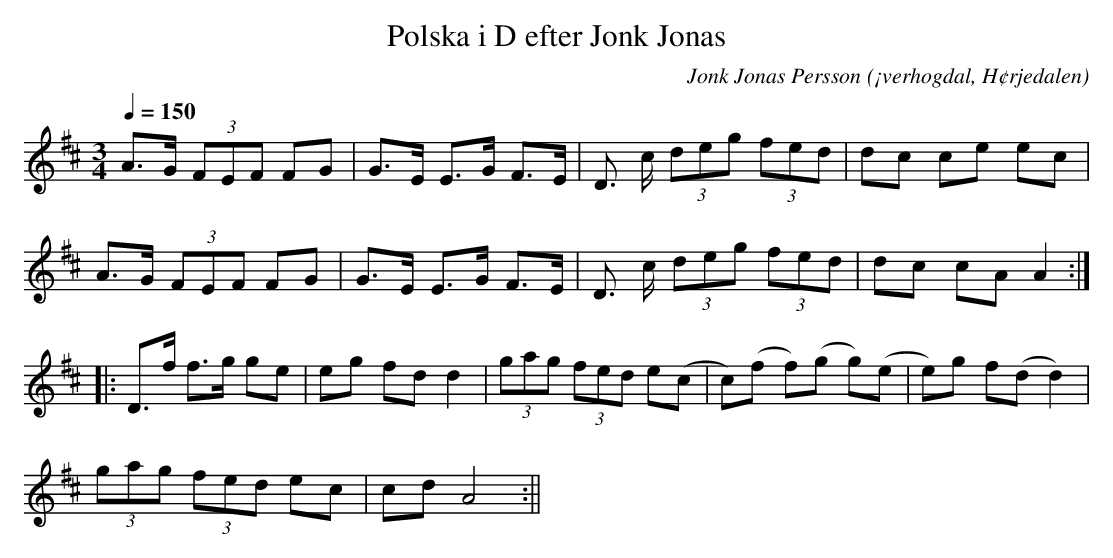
X:1
T:Polska i D efter Jonk Jonas
O:¡verhogdal, H¢rjedalen
Q:1/4=150
M:3/4
C:Jonk Jonas Persson
K:D
A>G (3FEF FG | G>E E>G F>E | D> c (3deg (3fed | dc ce ec |
A>G (3FEF FG | G>E E>G F>E | D> c (3deg (3fed | dc cA A2:||:
D>f f>g ge | eg fd d2 | (3gag (3fed e(c | c)(f f)(g g)(e | e)g f(d d2)|
(3gag (3fed ec | cd A4 :||
